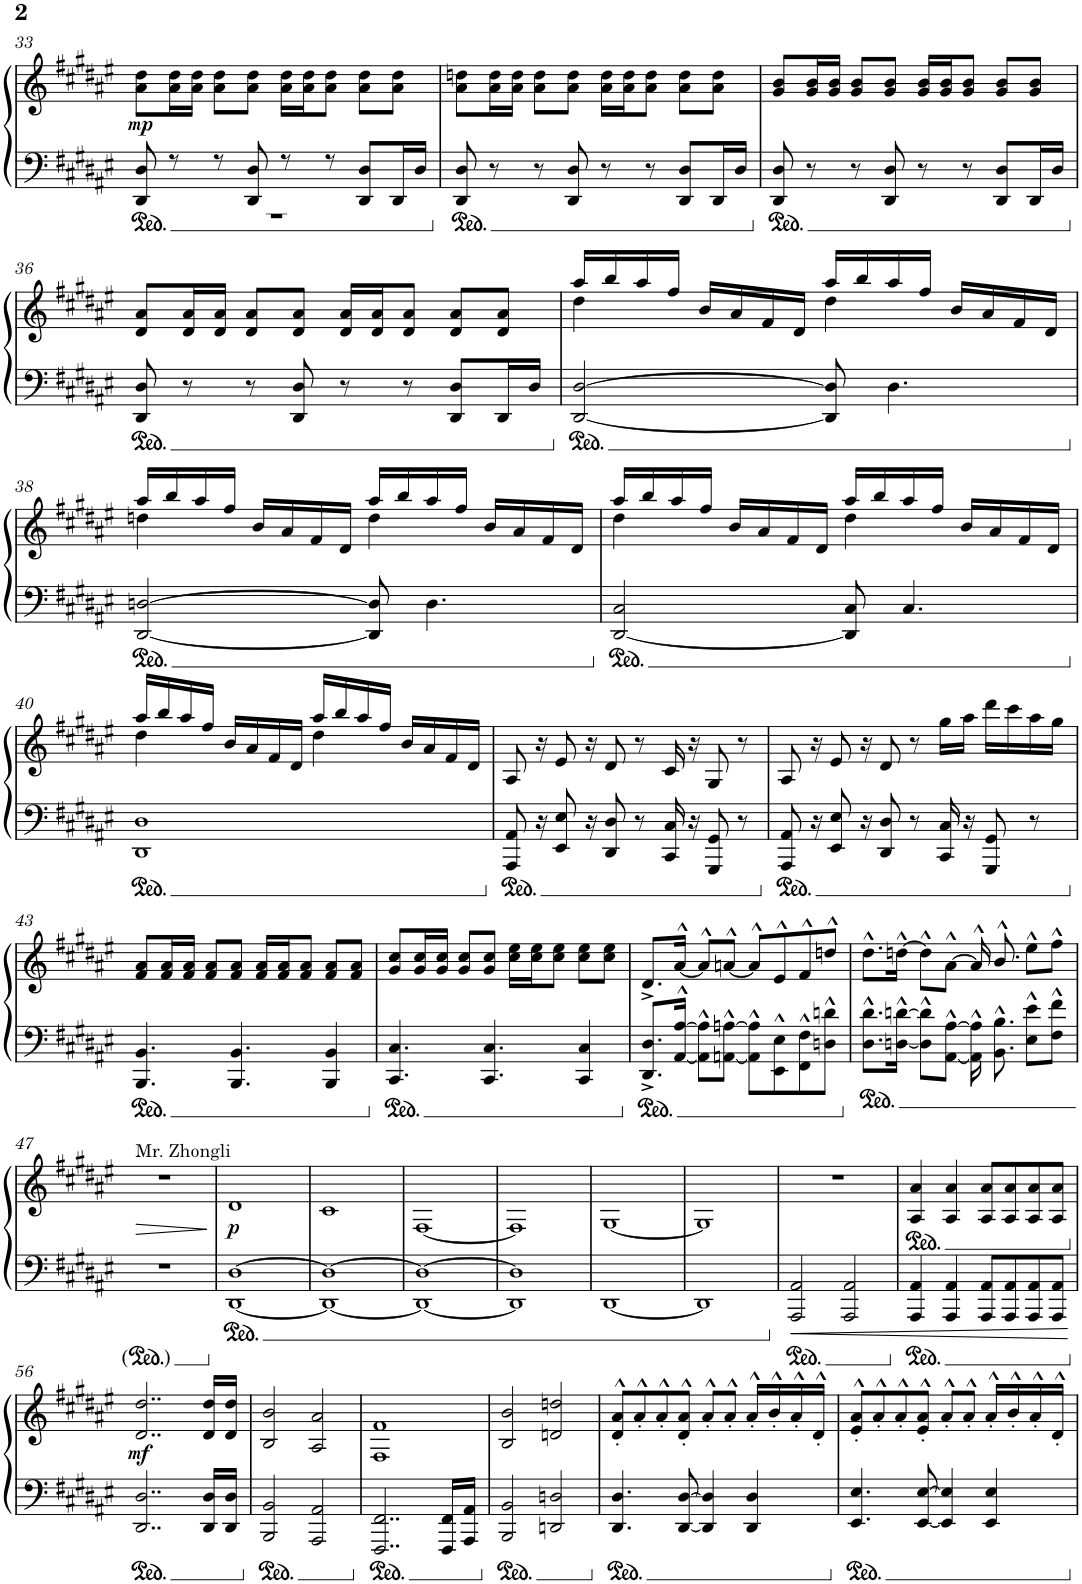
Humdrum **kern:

**kern	**kern	**dynam
*part1	*part1	*part1
*staff2	*staff1	*staff1/2
*I"Piano	*	*
*I'Pno.	*	*
!!LO:PB:g=z
*clefF4	*clefG2	*
*k[f#c#g#d#a#e#]	*k[f#c#g#d#a#e#]	*
*M4/4	*M4/4	*
=33	=33	=33
*^	*	*
!	!	!	!LO:DY:b
8DD#/ 8D#/	1r	8a#\ 8dd#\L	mp
8r	.	16a#\ 16dd#\L	.
.	.	16a#\ 16dd#\JJ	.
8r	.	8a#\ 8dd#\L	.
8DD#/ 8D#/	.	8a#\ 8dd#\J	.
8r	.	16a#\ 16dd#\LL	.
.	.	16a#\ 16dd#\J	.
8r	.	8a#\ 8dd#\J	.
8DD#/ 8D#/L	.	8a#\ 8dd#\L	.
16DD#/L	.	8a#\ 8dd#\J	.
16D#/JJ	.	.	.
*v	*v	*	*
=34	=34	=34
8DD#/ 8D#/	8a#\ 8ddn\L	.
8r	16a#\ 16dd\L	.
.	16a#\ 16dd\JJ	.
8r	8a#\ 8dd\L	.
8DD#/ 8D#/	8a#\ 8dd\J	.
8r	16a#\ 16dd\LL	.
.	16a#\ 16dd\J	.
8r	8a#\ 8dd\J	.
8DD#/ 8D#/L	8a#\ 8dd\L	.
16DD#/L	8a#\ 8dd\J	.
16D#/JJ	.	.
=35	=35	=35
8DD#/ 8D#/	8g#/ 8b/L	.
8r	16g#/ 16b/L	.
.	16g#/ 16b/JJ	.
8r	8g#/ 8b/L	.
8DD#/ 8D#/	8g#/ 8b/J	.
8r	16g#/ 16b/LL	.
.	16g#/ 16b/J	.
8r	8g#/ 8b/J	.
8DD#/ 8D#/L	8g#/ 8b/L	.
16DD#/L	8g#/ 8b/J	.
16D#/JJ	.	.
!!LO:LB:g=z
=36	=36	=36
8DD#/ 8D#/	8d#/ 8a#/L	.
8r	16d#/ 16a#/L	.
.	16d#/ 16a#/JJ	.
8r	8d#/ 8a#/L	.
8DD#/ 8D#/	8d#/ 8a#/J	.
8r	16d#/ 16a#/LL	.
.	16d#/ 16a#/J	.
8r	8d#/ 8a#/J	.
8DD#/ 8D#/L	8d#/ 8a#/L	.
16DD#/L	8d#/ 8a#/J	.
16D#/JJ	.	.
=37	=37	=37
*	*^	*
[<2DD#/ [>2D#/	16aa#/LL	4dd#\	.
.	16bb/	.	.
.	16aa#/	.	.
.	16ff#/JJ	.	.
.	16b/LL	4ryy	.
.	16a#/	.	.
.	16f#/	.	.
.	16d#/JJ	.	.
8DD#/] 8D#/]	16aa#/LL	4dd#\	.
.	16bb/	.	.
4.D#\	16aa#/	.	.
.	16ff#/JJ	.	.
.	16b/LL	4ryy	.
.	16a#/	.	.
.	16f#/	.	.
.	16d#/JJ	.	.
!!LO:LB:g=z	!!
=38	=38	=38	=38
[<2DD#/ [>2Dn/	16aa#/LL	4ddn\	.
.	16bb/	.	.
.	16aa#/	.	.
.	16ff#/JJ	.	.
.	16b/LL	4ryy	.
.	16a#/	.	.
.	16f#/	.	.
.	16d#/JJ	.	.
8DD#/] 8D/]	16aa#/LL	4dd\	.
.	16bb/	.	.
4.D\	16aa#/	.	.
.	16ff#/JJ	.	.
.	16b/LL	4ryy	.
.	16a#/	.	.
.	16f#/	.	.
.	16d#/JJ	.	.
=39	=39	=39	=39
[<2DD#/ 2C#/	16aa#/LL	4dd#\	.
.	16bb/	.	.
.	16aa#/	.	.
.	16ff#/JJ	.	.
.	16b/LL	4ryy	.
.	16a#/	.	.
.	16f#/	.	.
.	16d#/JJ	.	.
8DD#/] 8C#/	16aa#/LL	4dd#\	.
.	16bb/	.	.
4.C#/	16aa#/	.	.
.	16ff#/JJ	.	.
.	16b/LL	4ryy	.
.	16a#/	.	.
.	16f#/	.	.
.	16d#/JJ	.	.
!!LO:LB:g=z	!!
=40	=40	=40	=40
*^	*	*	*
1D#	1DD#	16aa#/LL	4dd#\	.
.	.	16bb/	.	.
.	.	16aa#/	.	.
.	.	16ff#/JJ	.	.
.	.	16b/LL	4ryy	.
.	.	16a#/	.	.
.	.	16f#/	.	.
.	.	16d#/JJ	.	.
.	.	16aa#/LL	4dd#\	.
.	.	16bb/	.	.
.	.	16aa#/	.	.
.	.	16ff#/JJ	.	.
.	.	16b/LL	4ryy	.
.	.	16a#/	.	.
.	.	16f#/	.	.
.	.	16d#/JJ	.	.
*v	*v	*	*	*
*	*v	*v	*
=41	=41	=41
8AAA#/ 8AA#/	8A#/	.
16r	16r	.
8EE#/ 8E#/	8e#/	.
16r	16r	.
8DD#/ 8D#/	8d#/	.
8r	8r	.
16CC#/ 16C#/	16c#/	.
16r	16r	.
8GGG#/ 8GG#/	8G#/	.
8r	8r	.
=42	=42	=42
8AAA#/ 8AA#/	8A#/	.
16r	16r	.
8EE#/ 8E#/	8e#/	.
16r	16r	.
8DD#/ 8D#/	8d#/	.
8r	8r	.
16CC#/ 16C#/	16gg#\LL	.
16r	16aa#\JJ	.
8GGG#/ 8GG#/	16ddd#\LL	.
.	16ccc#\	.
8r	16aa#\	.
.	16gg#\JJ	.
!!LO:LB:g=z
=43	=43	=43
4.BBB/ 4.BB/	8f#/ 8a#/L	.
.	16f#/ 16a#/L	.
.	16f#/ 16a#/JJ	.
.	8f#/ 8a#/L	.
4.BBB/ 4.BB/	8f#/ 8a#/J	.
.	16f#/ 16a#/LL	.
.	16f#/ 16a#/J	.
.	8f#/ 8a#/J	.
4BBB/ 4BB/	8f#/ 8a#/L	.
.	8f#/ 8a#/J	.
=44	=44	=44
4.CC#/ 4.C#/	8g#/ 8cc#/L	.
.	16g#/ 16cc#/L	.
.	16g#/ 16cc#/JJ	.
.	8g#/ 8cc#/L	.
4.CC#/ 4.C#/	8g#/ 8cc#/J	.
.	16cc#\ 16ee#\LL	.
.	16cc#\ 16ee#\J	.
.	8cc#\ 8ee#\J	.
4CC#/ 4C#/	8cc#\ 8ee#\L	.
.	8cc#\ 8ee#\J	.
=45	=45	=45
8.DD#/^ 8.D#/^L	8.d#^/L	.
[<16AA#/^^ [>16A#/^^Jk	[<16a#^^/Jk	.
8AA#\]^^ 8A#\]^^L	8a#^^/L]	.
[<8AAn\^^ [>8An\^^J	[<8an^^/J	.
8AA\]^^ 8A\]^^L	8a^^/L]	.
8EE#\^^ 8E#\^^	8e#^^/	.
8FF#\^^ 8F#\^^	8f#^^/	.
8Dn\^^ 8dn\^^J	8ddn^^/J	.
=46	=46	=46
8.D#\^^ 8.d#\^^L	8.dd#^^\L	.
[<16Dn\^^ [>16dn\^^Jk	[>16ddn^^\Jk	.
8D\]^^ 8d\]^^L	8dd^^\L]	.
[<8AA#\^^ [>8A#\^^J	[>8a#^^\J	.
16AA#\]^^ 16A#\]^^	16a#^^/]	.
8.BB\^^ 8.B\^^	8.b^^/	.
8E#\^^ 8e#\^^L	8ee#^^\L	.
8F#\^^ 8f#\^^J	8ff#^^\J	.
!!LO:LB:g=z
=47	=47	=47
!	!LO:TX:a:t=Mr. Zhongli	!
!	!	!LO:HP:b
1r	1r	>
.	.	]
=48	=48	=48
*^	*	*
!	!	!	!LO:DY:b
[1D#	[<1DD#	1d#	p
=49	=49	=49	=49
1D#_	1DD#_	1c#	.
=50	=50	=50	=50
1D#_	1DD#_	[<1F#	.
=51	=51	=51	=51
1D#]	1DD#]	1F#]	.
*v	*v	*	*
=52	=52	=52
[<1DD#	[<1G#	.
=53	=53	=53
1DD#]	1G#]	.
=54	=54	=54
2AAA#/ 2AA#/	1r	.
2AAA#/ 2AA#/	.	.
=55	=55	=55
*	*ped	*
4AAA#/ 4AA#/	4A#/ 4a#/	.
4AAA#/ 4AA#/	4A#/ 4a#/	.
8AAA#/ 8AA#/L	8A#/ 8a#/L	.
8AAA#/ 8AA#/	8A#/ 8a#/	.
8AAA#/ 8AA#/	8A#/ 8a#/	.
8AAA#/ 8AA#/J	8A#/ 8a#/J	.
!!LO:LB:g=z
=56	=56	=56
*	*Xped	*
!	!	!LO:DY:b
2..DD#/ 2..D#/	2..d#/ 2..dd#/	mf
16DD#/ 16D#/LL	16d#/ 16dd#/LL	.
16DD#/ 16D#/JJ	16d#/ 16dd#/JJ	.
=57	=57	=57
2BBB/ 2BB/	2B/ 2b/	.
2AAA#/ 2AA#/	2A#/ 2a#/	.
=58	=58	=58
2..FFF#/ 2..FF#/	1F# 1f#	.
16FFF#/ 16FF#/LL	.	.
16AAA#/ 16AA#/JJ	.	.
=59	=59	=59
2BBB/ 2BB/	2B/ 2b/	.
2DDn/ 2Dn/	2dn/ 2ddn/	.
=60	=60	=60
4.DD#/ 4.D#/	8d#/'^^ 8a#/'^^L	.
.	8a#'^^/	.
.	8a#'^^/	.
[<8DD#/ [>8D#/	8d#/'^^ 8a#/'^^J	.
4DD#/] 4D#/]	8a#'^^/L	.
.	8a#'^^/J	.
4DD#/ 4D#/	16a#'^^/LL	.
.	16b'^^/	.
.	16a#'^^/	.
.	16d#'^^/JJ	.
=61	=61	=61
4.EE#/ 4.E#/	8e#/'^^ 8a#/'^^L	.
.	8a#'^^/	.
.	8a#'^^/	.
[<8EE#/ [>8E#/	8e#/'^^ 8a#/'^^J	.
4EE#/] 4E#/]	8a#'^^/L	.
.	8a#'^^/J	.
4EE#/ 4E#/	16a#'^^/LL	.
.	16b'^^/	.
.	16a#'^^/	.
.	16d#'^^/JJ	.
=	=	=
*-	*-	*-
